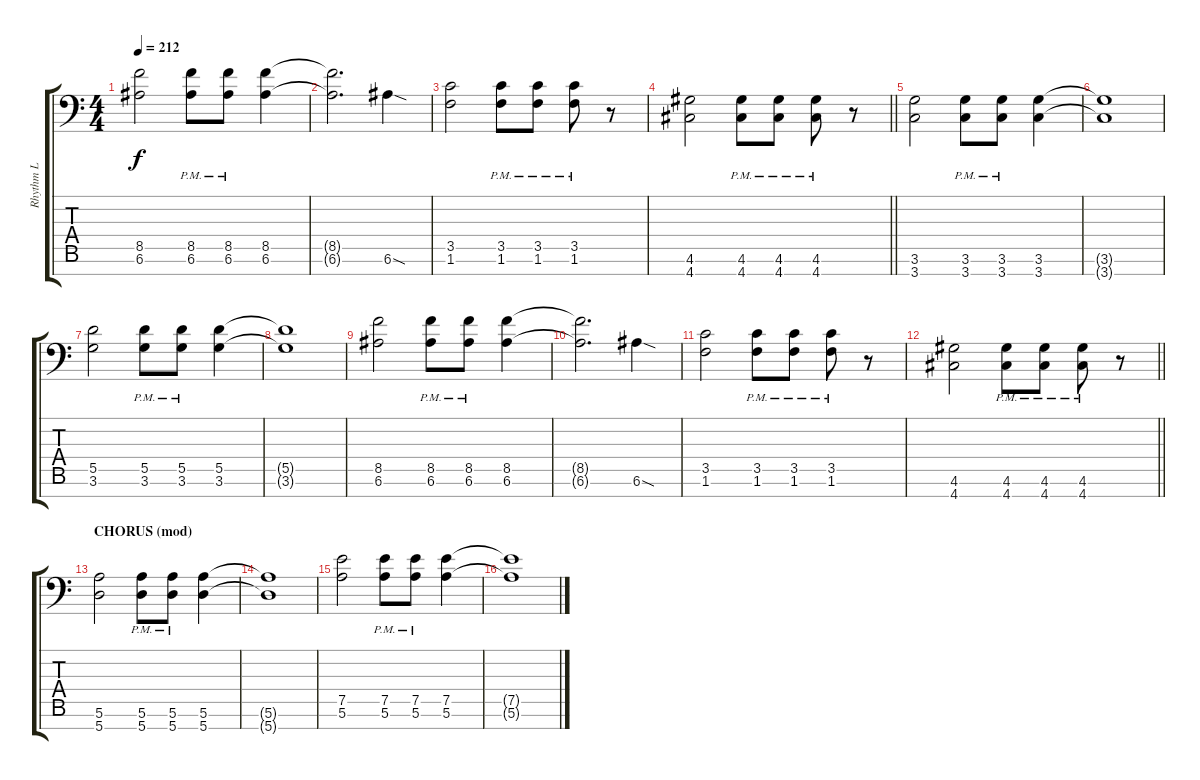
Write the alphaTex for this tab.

\track ("Rhythm L" "Rhythm L") {instrument distortionguitar}
\staff {score tabs}
\tuning (E4 B3 G3 D3 A2 E2 A1) {hide}
\ts (4 4)
\tempo 212
\clef f4
\ks c
(8.5 6.6).2{dy f} (8.5{pm} 6.6{pm}).8 (8.5{pm} 6.6{pm}).8 (8.5 6.6).4 |
(8.5{t} 6.6{t}).2{d} 6.6{sod}.4 |
(3.5 1.6).2 (3.5{pm} 1.6{pm}).8 (3.5{pm} 1.6{pm}).8 (3.5{pm} 1.6{pm}).8 r.8 |
\barLineRight lightlight
(4.6 4.7).2 (4.6{pm} 4.7{pm}).8 (4.6{pm} 4.7{pm}).8 (4.6{pm} 4.7{pm}).8 r.8 |
(3.6 3.7).2 (3.6{pm} 3.7{pm}).8 (3.6{pm} 3.7{pm}).8 (3.6 3.7).4 |
(3.6{t} 3.7{t}).1 |
(5.5 3.6).2 (5.5{pm} 3.6{pm}).8 (5.5{pm} 3.6{pm}).8 (5.5 3.6).4 |
(5.5{t} 3.6{t}).1 |
(8.5 6.6).2 (8.5{pm} 6.6{pm}).8 (8.5{pm} 6.6{pm}).8 (8.5 6.6).4 |
(8.5{t} 6.6{t}).2{d} 6.6{sod}.4 |
(3.5 1.6).2 (3.5{pm} 1.6{pm}).8 (3.5{pm} 1.6{pm}).8 (3.5{pm} 1.6{pm}).8 r.8 |
\barLineRight lightlight
(4.6 4.7).2 (4.6{pm} 4.7{pm}).8 (4.6{pm} 4.7{pm}).8 (4.6{pm} 4.7{pm}).8 r.8 |
\section ("" "CHORUS (mod)")
(5.6 5.7).2 (5.6{pm} 5.7{pm}).8 (5.6{pm} 5.7{pm}).8 (5.6 5.7).4 |
(5.6{t} 5.7{t}).1 |
(7.5 5.6).2 (7.5{pm} 5.6{pm}).8 (7.5{pm} 5.6{pm}).8 (7.5 5.6).4 |
(7.5{t} 5.6{t}).1
